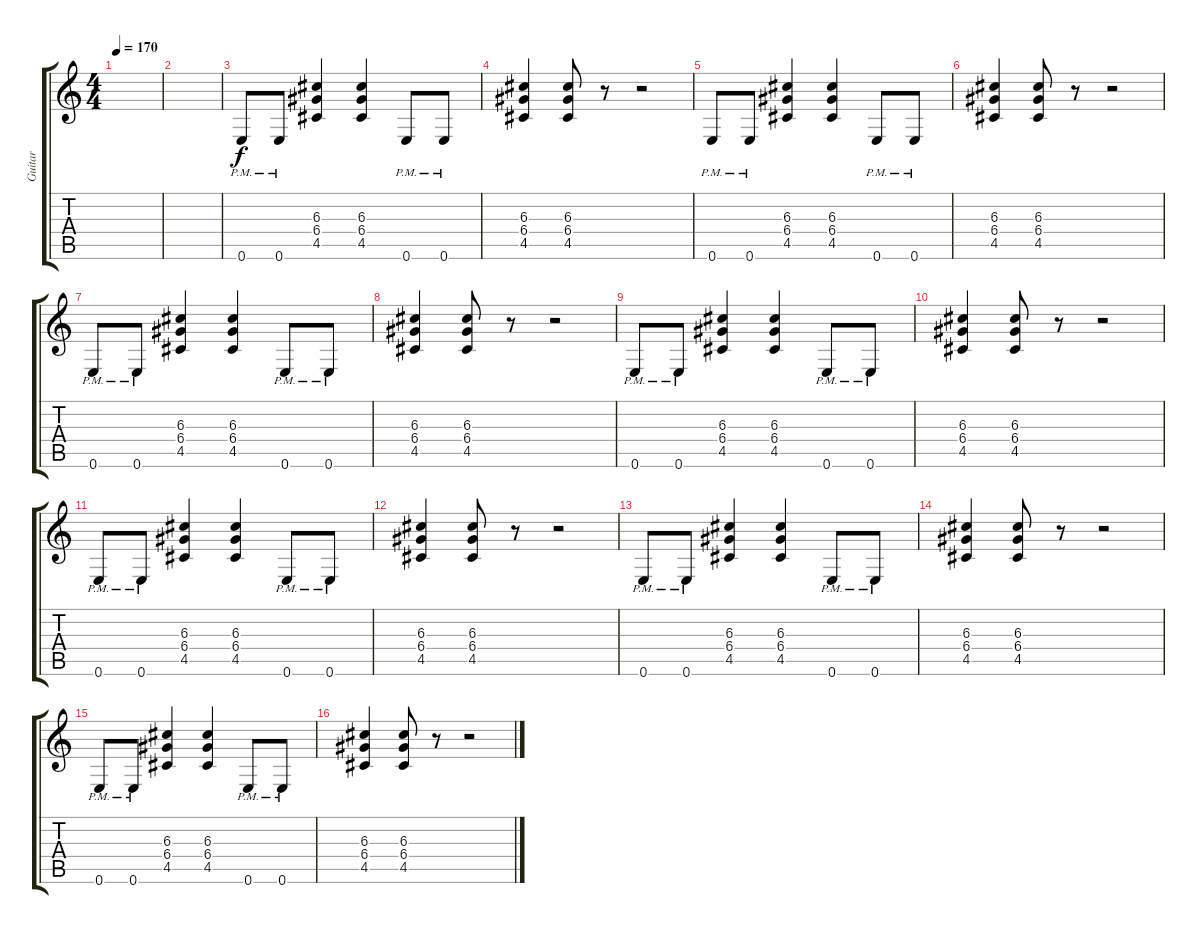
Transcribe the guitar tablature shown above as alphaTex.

\track ("Guitar" "Guitar") {mute instrument overdrivenguitar}
\staff {score tabs}
\tuning (E4 B3 G3 D3 A2 E2) {hide}
\ts (4 4)
\tempo 170
\clef g2
\ks c
|
|
0.6{pm}.8 0.6{pm}.8 (6.3 6.4 4.5).4 (6.3 6.4 4.5).4 0.6{pm}.8 0.6{pm}.8 |
(6.3 6.4 4.5).4 (6.3 6.4 4.5).8 r.8 r.2 |
0.6{pm}.8 0.6{pm}.8 (6.3 6.4 4.5).4 (6.3 6.4 4.5).4 0.6{pm}.8 0.6{pm}.8 |
(6.3 6.4 4.5).4 (6.3 6.4 4.5).8 r.8 r.2 |
0.6{pm}.8 0.6{pm}.8 (6.3 6.4 4.5).4 (6.3 6.4 4.5).4 0.6{pm}.8 0.6{pm}.8 |
(6.3 6.4 4.5).4 (6.3 6.4 4.5).8 r.8 r.2 |
0.6{pm}.8 0.6{pm}.8 (6.3 6.4 4.5).4 (6.3 6.4 4.5).4 0.6{pm}.8 0.6{pm}.8 |
(6.3 6.4 4.5).4 (6.3 6.4 4.5).8 r.8 r.2 |
0.6{pm}.8 0.6{pm}.8 (6.3 6.4 4.5).4 (6.3 6.4 4.5).4 0.6{pm}.8 0.6{pm}.8 |
(6.3 6.4 4.5).4 (6.3 6.4 4.5).8 r.8 r.2 |
0.6{pm}.8 0.6{pm}.8 (6.3 6.4 4.5).4 (6.3 6.4 4.5).4 0.6{pm}.8 0.6{pm}.8 |
(6.3 6.4 4.5).4 (6.3 6.4 4.5).8 r.8 r.2 |
0.6{pm}.8 0.6{pm}.8 (6.3 6.4 4.5).4 (6.3 6.4 4.5).4 0.6{pm}.8 0.6{pm}.8 |
(6.3 6.4 4.5).4 (6.3 6.4 4.5).8 r.8 r.2
